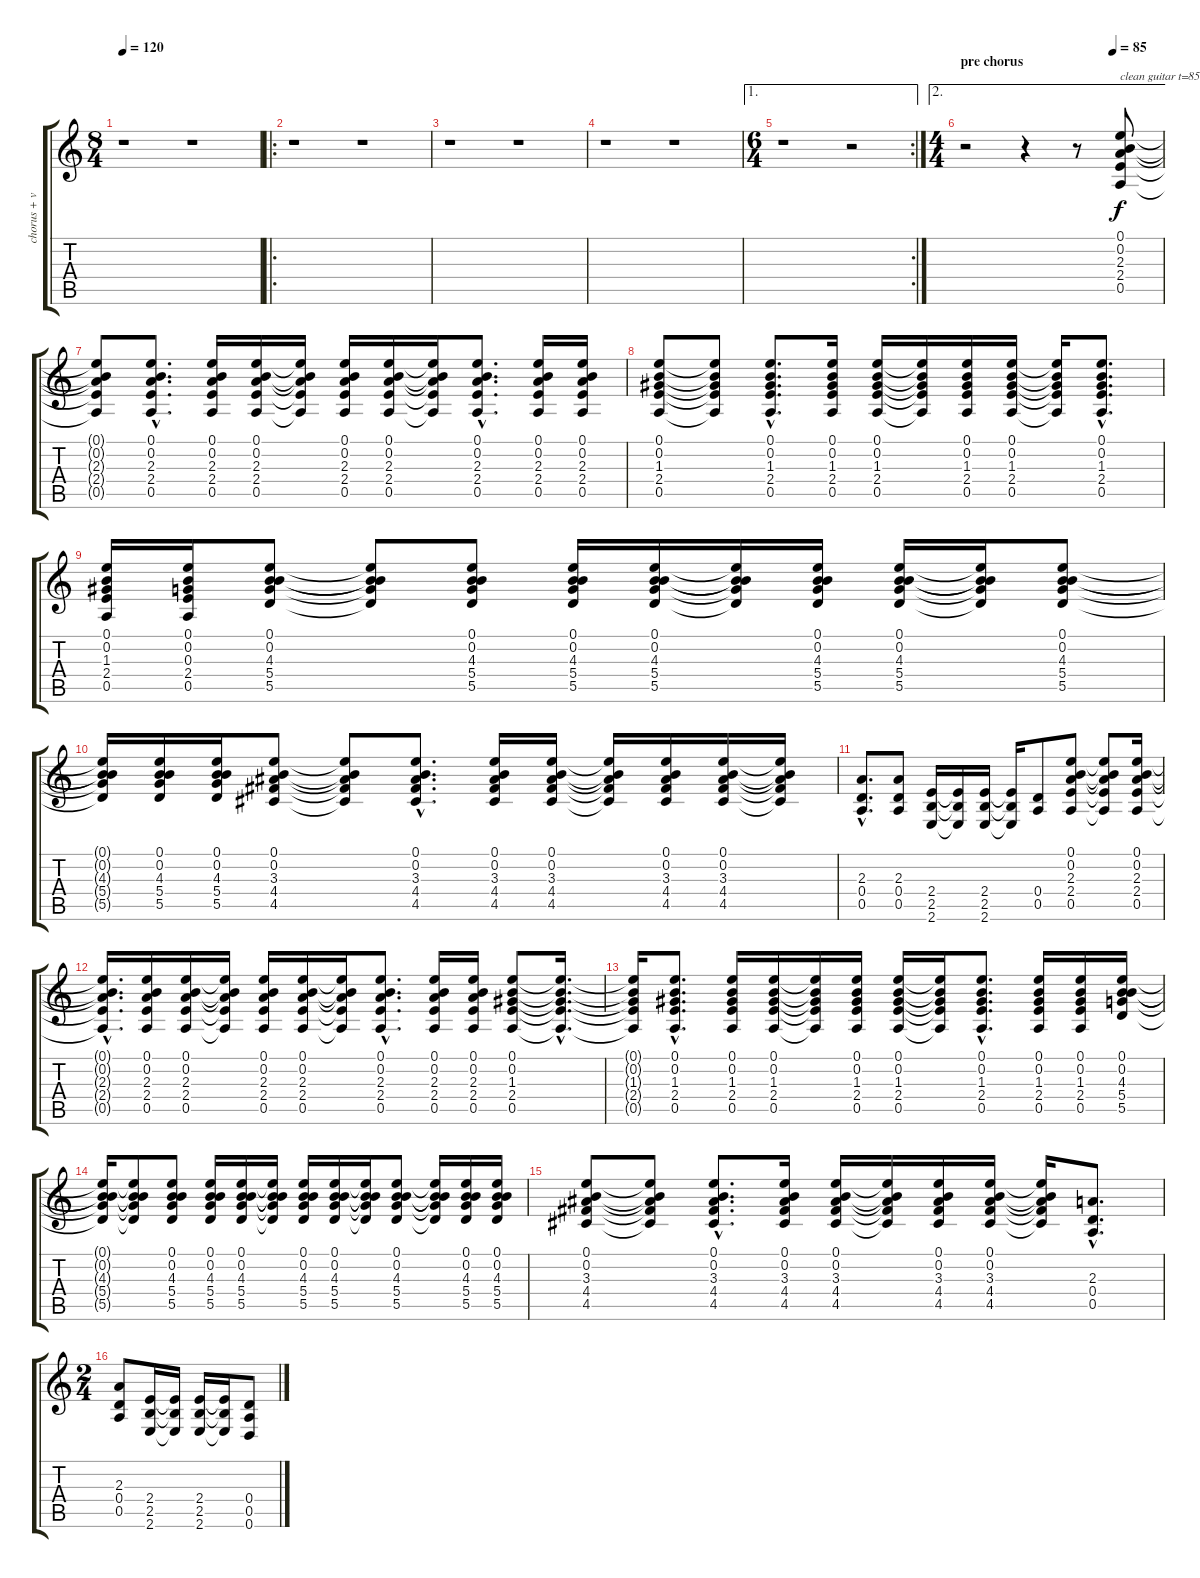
\track ("chorus + verse + pre chorus" "chorus + v") {instrument distortionguitar}
\staff {score tabs}
\tuning (E4 B3 G3 D3 A2 D2) {hide}
\ts (8 4)
\tempo 120
\clef g2
\ks c
r.1{dy f} r.1 |
\ro
r.1 r.1 |
r.1 r.1 |
r.1 r.1 |
\ae 1
\rc 2
\ts (6 4)
r.1 r.2 |
\ae 2
\ts (4 4)
\section ("" "pre chorus")
\tempo (85 0.75)
r.2 r.4 r.8{volume 14 instrument electricguitarclean} (0.1 0.2 2.3 2.4 0.5).8{txt "clean guitar t=85"} |
(0.1{t} 0.2{t} 2.3{t} 2.4{t} 0.5{t}).8 (0.1{hac} 0.2{hac} 2.3{hac} 2.4{hac} 0.5{hac}).8{d} (0.1 0.2 2.3 2.4 0.5).16 (0.1 0.2 2.3 2.4 0.5).16 (0.1{t} 0.2{t} 2.3{t} 2.4{t} 0.5{t}).16 (0.1 0.2 2.3 2.4 0.5).16 (0.1 0.2 2.3 2.4 0.5).16 (0.1{t} 0.2{t} 2.3{t} 2.4{t} 0.5{t}).16 (0.1{hac} 0.2{hac} 2.3{hac} 2.4{hac} 0.5{hac}).8{d} (0.1 0.2 2.3 2.4 0.5).16 (0.1 0.2 2.3 2.4 0.5).16 |
(0.1 0.2 1.3 2.4 0.5).8 (0.1{t} 0.2{t} 1.3{t} 2.4{t} 0.5{t}).8 (0.1{hac} 0.2{hac} 1.3{hac} 2.4{hac} 0.5{hac}).8{d} (0.1 0.2 1.3 2.4 0.5).16 (0.1 0.2 1.3 2.4 0.5).16 (0.1{t} 0.2{t} 1.3{t} 2.4{t} 0.5{t}).16 (0.1 0.2 1.3 2.4 0.5).16 (0.1 0.2 1.3 2.4 0.5).16 (0.1{t} 0.2{t} 1.3{t} 2.4{t} 0.5{t}).16 (0.1{hac} 0.2{hac} 1.3{hac} 2.4{hac} 0.5{hac}).8{d} |
(0.1 0.2 1.3 2.4 0.5).16 (0.1 0.2 0.3 2.4 0.5).16 (0.1 0.2 4.3 5.4 5.5).8 (0.1{t} 0.2{t} 4.3{t} 5.4{t} 5.5{t}).8 (0.1 0.2 4.3 5.4 5.5).8 (0.1 0.2 4.3 5.4 5.5).16 (0.1 0.2 4.3 5.4 5.5).16 (0.1{t} 0.2{t} 4.3{t} 5.4{t} 5.5{t}).16 (0.1 0.2 4.3 5.4 5.5).16 (0.1 0.2 4.3 5.4 5.5).16 (0.1{t} 0.2{t} 4.3{t} 5.4{t} 5.5{t}).16 (0.1 0.2 4.3 5.4 5.5).8 |
(0.1{t} 0.2{t} 4.3{t} 5.4{t} 5.5{t}).16 (0.1 0.2 4.3 5.4 5.5).16 (0.1 0.2 4.3 5.4 5.5).16 (0.1 0.2 3.3 4.4 4.5).8 (0.1{t} 0.2{t} 3.3{t} 4.4{t} 4.5{t}).8 (0.1{hac} 0.2{hac} 3.3{hac} 4.4{hac} 4.5{hac}).8{d} (0.1 0.2 3.3 4.4 4.5).16 (0.1 0.2 3.3 4.4 4.5).16 (0.1{t} 0.2{t} 3.3{t} 4.4{t} 4.5{t}).16 (0.1 0.2 3.3 4.4 4.5).16 (0.1 0.2 3.3 4.4 4.5).16 (0.1{t} 0.2{t} 3.3{t} 4.4{t} 4.5{t}).16 |
(2.3{hac} 0.4{hac} 0.5{hac}).8{d} (2.3 0.4 0.5).8 (2.4 2.5 2.6).16 (2.4{t} 2.5{t} 2.6{t}).16 (2.4 2.5 2.6).16 (2.4{t} 2.5{t} 2.6{t}).16 (0.4 0.5).8 (0.1 0.2 2.3 2.4 0.5).8 (0.1{t} 0.2{t} 2.3{t} 2.4{t} 0.5{t}).8 (0.1 0.2 2.3 2.4 0.5).16 |
(0.1{hac t} 0.2{hac t} 2.3{hac t} 2.4{hac t} 0.5{hac t}).16{d} (0.1 0.2 2.3 2.4 0.5).16 (0.1 0.2 2.3 2.4 0.5).16 (0.1{t} 0.2{t} 2.3{t} 2.4{t} 0.5{t}).16 (0.1 0.2 2.3 2.4 0.5).16 (0.1 0.2 2.3 2.4 0.5).16 (0.1{t} 0.2{t} 2.3{t} 2.4{t} 0.5{t}).16 (0.1{hac} 0.2{hac} 2.3{hac} 2.4{hac} 0.5{hac}).8{d} (0.1 0.2 2.3 2.4 0.5).16 (0.1 0.2 2.3 2.4 0.5).16 (0.1 0.2 1.3 2.4 0.5).8 (0.1{hac t} 0.2{hac t} 1.3{hac t} 2.4{hac t} 0.5{hac t}).16{d} |
(0.1{t} 0.2{t} 1.3{t} 2.4{t} 0.5{t}).16 (0.1{hac} 0.2{hac} 1.3{hac} 2.4{hac} 0.5{hac}).8{d} (0.1 0.2 1.3 2.4 0.5).16 (0.1 0.2 1.3 2.4 0.5).16 (0.1{t} 0.2{t} 1.3{t} 2.4{t} 0.5{t}).16 (0.1 0.2 1.3 2.4 0.5).16 (0.1 0.2 1.3 2.4 0.5).16 (0.1{t} 0.2{t} 1.3{t} 2.4{t} 0.5{t}).16 (0.1{hac} 0.2{hac} 1.3{hac} 2.4{hac} 0.5{hac}).8{d} (0.1 0.2 1.3 2.4 0.5).16 (0.1 0.2 1.3 2.4 0.5).16 (0.1 0.2 4.3 5.4 5.5).16 |
(0.1{t} 0.2{t} 4.3{t} 5.4{t} 5.5{t}).16 (0.1{t} 0.2{t} 4.3{t} 5.4{t} 5.5{t}).8 (0.1 0.2 4.3 5.4 5.5).8 (0.1 0.2 4.3 5.4 5.5).16 (0.1 0.2 4.3 5.4 5.5).16 (0.1{t} 0.2{t} 4.3{t} 5.4{t} 5.5{t}).16 (0.1 0.2 4.3 5.4 5.5).16 (0.1 0.2 4.3 5.4 5.5).16 (0.1{t} 0.2{t} 4.3{t} 5.4{t} 5.5{t}).16 (0.1 0.2 4.3 5.4 5.5).8 (0.1{t} 0.2{t} 4.3{t} 5.4{t} 5.5{t}).16 (0.1 0.2 4.3 5.4 5.5).16 (0.1 0.2 4.3 5.4 5.5).16 |
(0.1 0.2 3.3 4.4 4.5).8 (0.1{t} 0.2{t} 3.3{t} 4.4{t} 4.5{t}).8 (0.1{hac} 0.2{hac} 3.3{hac} 4.4{hac} 4.5{hac}).8{d} (0.1 0.2 3.3 4.4 4.5).16 (0.1 0.2 3.3 4.4 4.5).16 (0.1{t} 0.2{t} 3.3{t} 4.4{t} 4.5{t}).16 (0.1 0.2 3.3 4.4 4.5).16 (0.1 0.2 3.3 4.4 4.5).16 (0.1{t} 0.2{t} 3.3{t} 4.4{t} 4.5{t}).16 (2.3{hac} 0.4{hac} 0.5{hac}).8{d} |
\ts (2 4)
(2.3 0.4 0.5).8 (2.4 2.5 2.6).16 (2.4{t} 2.5{t} 2.6{t}).16 (2.4 2.5 2.6).16 (2.4{t} 2.5{t} 2.6{t}).16 (0.4 0.5 0.6).8
